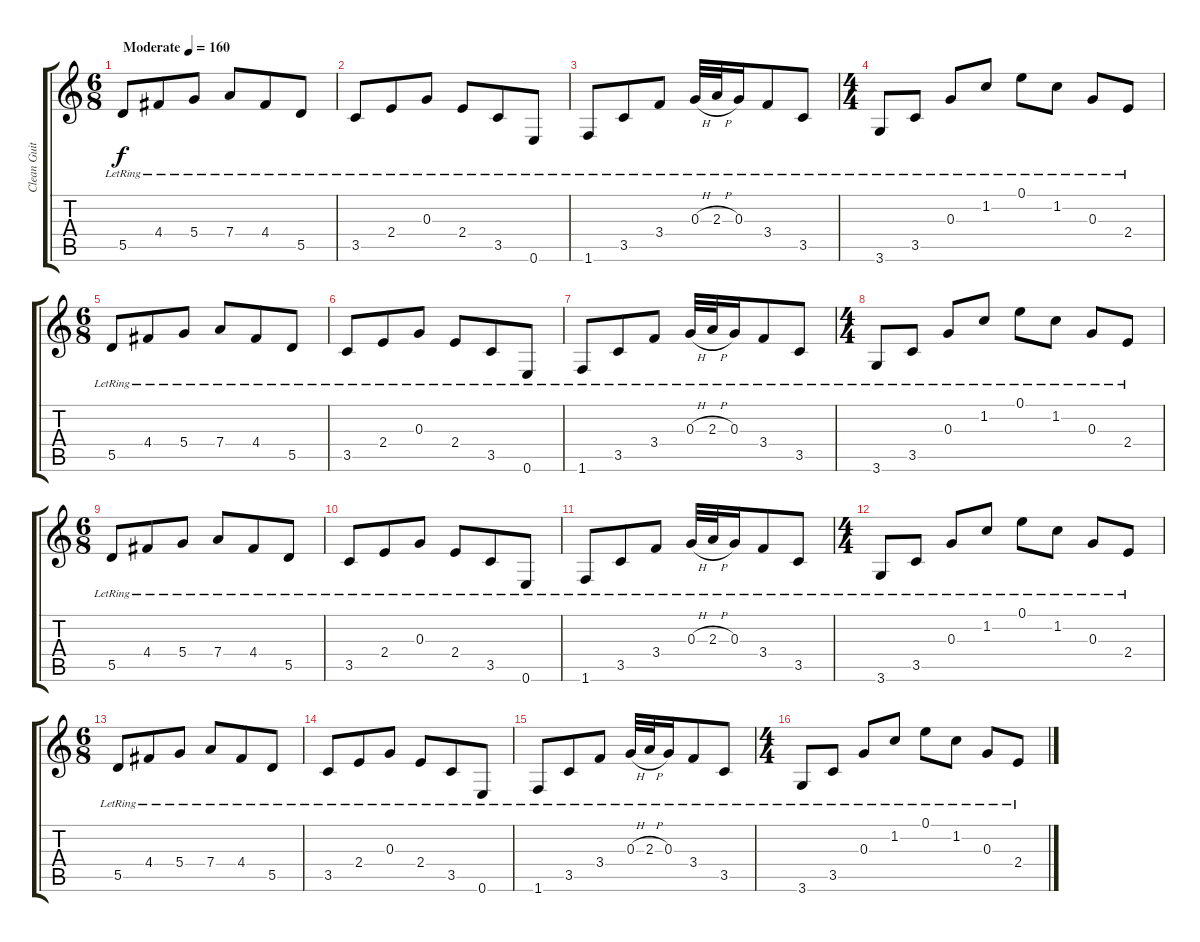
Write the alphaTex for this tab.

\track ("Clean Guitar" "Clean Guit") {instrument acousticguitarsteel}
\staff {score tabs}
\tuning (E4 B3 G3 D3 A2 E2) {hide}
\ts (6 8)
\tempo (160 "Moderate")
\clef g2
\ks c
5.5{lr}.8{dy f instrument acousticguitarsteel} 4.4{lr}.8 5.4{lr}.8 7.4{lr}.8 4.4{lr}.8 5.5{lr}.8 |
3.5{lr}.8 2.4{lr}.8 0.3{lr}.8 2.4{lr}.8 3.5{lr}.8 0.6{lr}.8 |
1.6{lr}.8 3.5{lr}.8 3.4{lr}.8 0.3{h lr}.32 2.3{h lr}.32 0.3{lr}.16 3.4{lr}.8 3.5{lr}.8 |
\ts (4 4)
3.6{lr}.8 3.5{lr}.8 0.3{lr}.8 1.2{lr}.8 0.1{lr}.8 1.2{lr}.8 0.3{lr}.8 2.4{lr}.8 |
\ts (6 8)
5.5{lr}.8 4.4{lr}.8 5.4{lr}.8 7.4{lr}.8 4.4{lr}.8 5.5{lr}.8 |
3.5{lr}.8 2.4{lr}.8 0.3{lr}.8 2.4{lr}.8 3.5{lr}.8 0.6{lr}.8 |
1.6{lr}.8 3.5{lr}.8 3.4{lr}.8 0.3{h lr}.32 2.3{h lr}.32 0.3{lr}.16 3.4{lr}.8 3.5{lr}.8 |
\ts (4 4)
3.6{lr}.8 3.5{lr}.8 0.3{lr}.8 1.2{lr}.8 0.1{lr}.8 1.2{lr}.8 0.3{lr}.8 2.4{lr}.8 |
\ts (6 8)
5.5{lr}.8 4.4{lr}.8 5.4{lr}.8 7.4{lr}.8 4.4{lr}.8 5.5{lr}.8 |
3.5{lr}.8 2.4{lr}.8 0.3{lr}.8 2.4{lr}.8 3.5{lr}.8 0.6{lr}.8 |
1.6{lr}.8 3.5{lr}.8 3.4{lr}.8 0.3{h lr}.32 2.3{h lr}.32 0.3{lr}.16 3.4{lr}.8 3.5{lr}.8 |
\ts (4 4)
3.6{lr}.8 3.5{lr}.8 0.3{lr}.8 1.2{lr}.8 0.1{lr}.8 1.2{lr}.8 0.3{lr}.8 2.4{lr}.8 |
\ts (6 8)
5.5{lr}.8 4.4{lr}.8 5.4{lr}.8 7.4{lr}.8 4.4{lr}.8 5.5{lr}.8 |
3.5{lr}.8 2.4{lr}.8 0.3{lr}.8 2.4{lr}.8 3.5{lr}.8 0.6{lr}.8 |
1.6{lr}.8 3.5{lr}.8 3.4{lr}.8 0.3{h lr}.32 2.3{h lr}.32 0.3{lr}.16 3.4{lr}.8 3.5{lr}.8 |
\ts (4 4)
3.6{lr}.8 3.5{lr}.8 0.3{lr}.8 1.2{lr}.8 0.1{lr}.8 1.2{lr}.8 0.3{lr}.8 2.4{lr}.8
